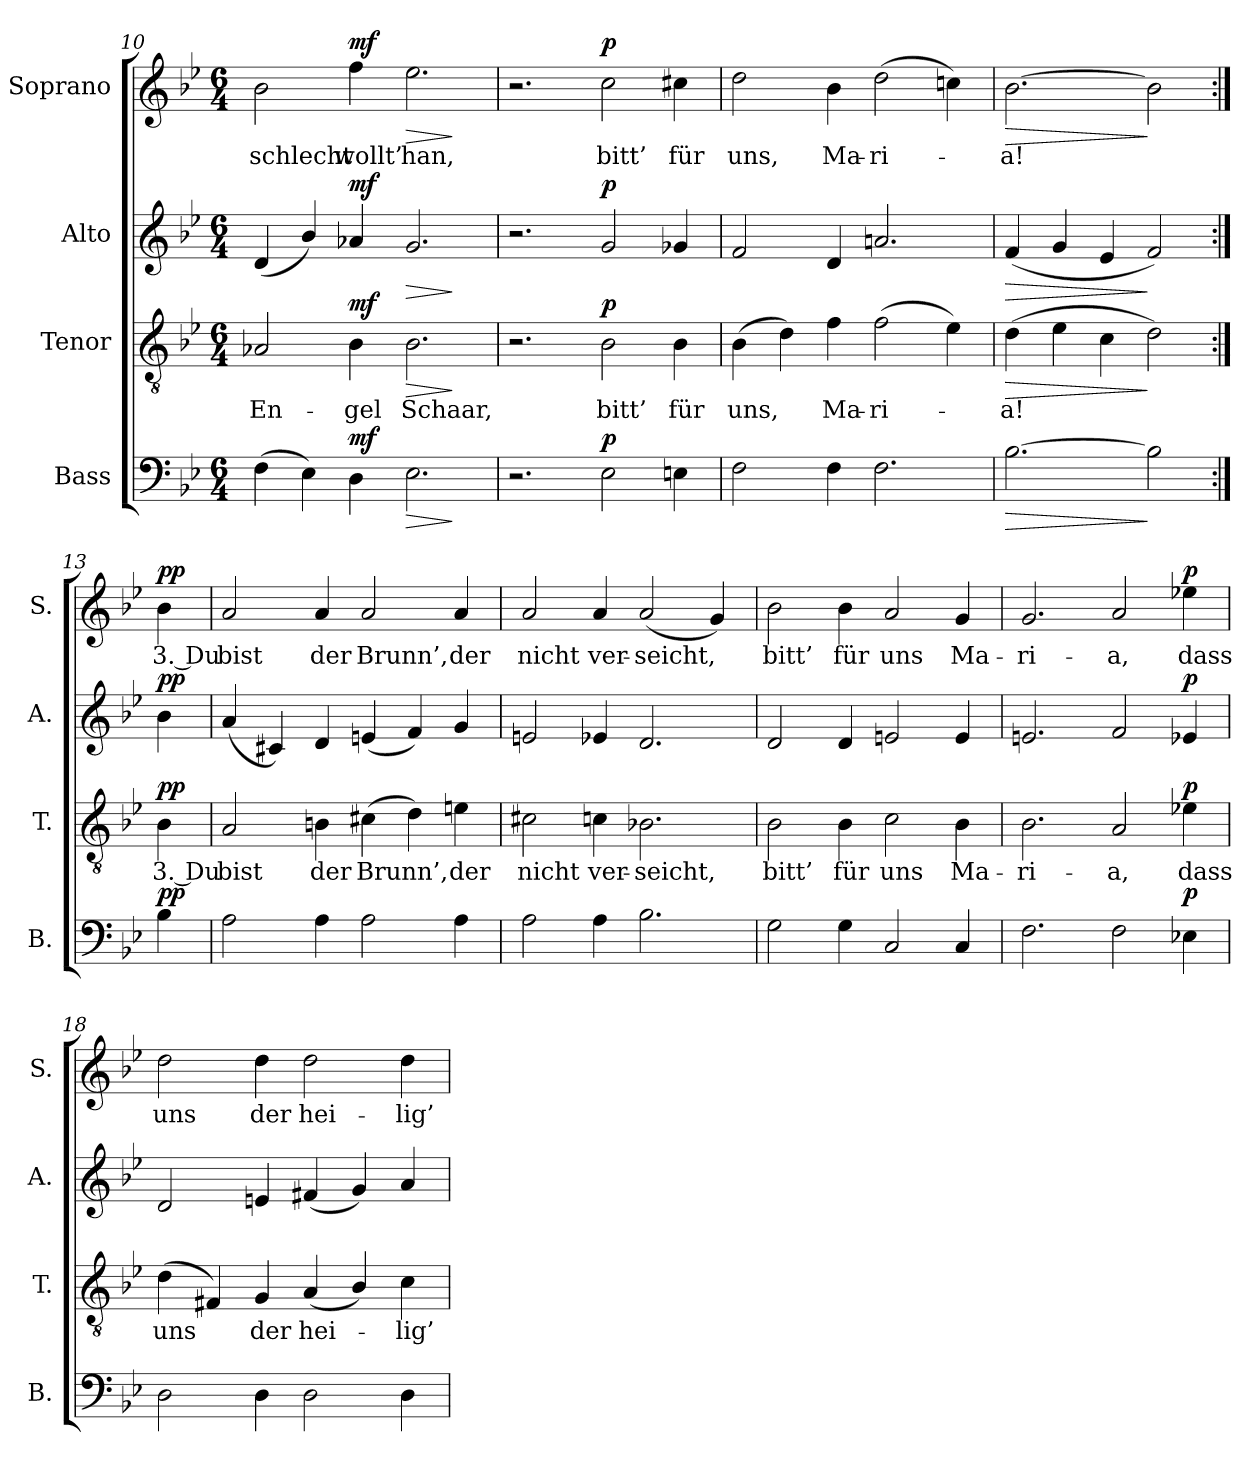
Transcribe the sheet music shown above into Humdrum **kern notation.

**kern	**dynam	**kern	**text	**dynam	**kern	**dynam	**kern	**text	**dynam
*part4	*part4	*part3	*part3	*part3	*part2	*part2	*part1	*part1	*part1
*staff4	*staff4	*staff3	*staff3	*staff3	*staff2	*staff2	*staff1	*staff1	*staff1
*I"Bass	*	*I"Tenor	*	*	*I"Alto	*	*I"Soprano	*	*
*I'B.	*	*I'T.	*	*	*I'A.	*	*I'S.	*	*
*clefF4	*	*clefGv2	*	*	*clefG2	*	*clefG2	*	*
*k[b-e-]	*	*k[b-e-]	*	*	*k[b-e-]	*	*k[b-e-]	*	*
*M6/4	*	*M6/4	*	*	*M6/4	*	*M6/4	*	*
=10	=10	=10	=10	=10	=10	=10	=10	=10	=10
!	!	!	!LO:LY:b	!	!	!	!	!LO:LY:b	!
(>4F\	.	2A-X/	En-	.	(<4d/	.	2b-\	-schlecht	.
4E-\)	.	.	.	.	4b-/)	.	.	.	.
!	!LO:DY:a	!	!LO:LY:b	!LO:DY:a	!	!LO:DY:a	!	!LO:LY:b	!LO:DY:a
4D\	mf	4B-\	-gel	mf	4a-X/	mf	4ff\	wollt’	mf
!	!LO:HP:b	!	!LO:LY:b	!LO:HP:b	!	!LO:HP:b	!	!LO:LY:b	!LO:HP:b
2.E-\	>	2.B-\	Schaar,	>	2.g/	>	2.ee-\	han,	>
.	]	.	.	]	.	]	.	.	]
!!LO:PB:g=z
=11	=11	=11	=11	=11	=11	=11	=11	=11	=11
2.r	.	2.r	.	.	2.r	.	2.r	.	.
!	!LO:DY:a	!	!LO:LY:b	!LO:DY:a	!	!LO:DY:a	!	!LO:LY:b	!LO:DY:a
2E-\	p	2B-\	bitt’	p	2g/	p	2cc\	bitt’	p
!	!	!	!LO:LY:b	!	!	!	!	!LO:LY:b	!
4En\	.	4B-\	für	.	4g-X/	.	4cc#X\	für	.
=12	=12	=12	=12	=12	=12	=12	=12	=12	=12
!	!	!	!LO:LY:b	!	!	!	!	!LO:LY:b	!
2F\	.	(>4B-\	uns,	.	2f/	.	2dd\	uns,	.
.	.	4d\)	.	.	.	.	.	.	.
!	!	!	!LO:LY:b	!	!	!	!	!LO:LY:b	!
4F\	.	4f\	Ma-	.	4d/	.	4b-\	Ma-	.
!	!	!	!LO:LY:b	!	!	!	!	!LO:LY:b	!
2.F\	.	(>2f\	-ri-	.	2.an/	.	(>2dd\	-ri-	.
.	.	4e-\)	.	.	.	.	4ccn\)	.	.
=13	=13	=13	=13	=13	=13	=13	=13	=13	=13
!	!LO:HP:b	!	!LO:LY:b	!LO:HP:b	!	!LO:HP:b	!	!LO:LY:b	!LO:HP:b
[2.B-\	>	(>4d\	-a!	>	(<4f/	>	[2.b-\	-a!	>
.	.	4e-\	.	.	4g/	.	.	.	.
.	.	4c\	.	.	4e-/	.	.	.	.
2B-\]	]	2d\)	.	]	2f/)	]	2b-\]	.	]
=13X1:|!	=13X1:|!	=13X1:|!	=13X1:|!	=13X1:|!	=13X1:|!	=13X1:|!	=13X1:|!	=13X1:|!	=13X1:|!
!	!LO:DY:a	!	!LO:LY:b	!LO:DY:a	!	!LO:DY:a	!	!LO:LY:b	!LO:DY:a
4B-\	pp	4B-\	3. Du	pp	4b-\	pp	4b-\	3. Du	pp
=14	=14	=14	=14	=14	=14	=14	=14	=14	=14
!	!	!	!LO:LY:b	!	!	!	!	!LO:LY:b	!
2A\	.	2A/	bist	.	(<4a/	.	2a/	bist	.
.	.	.	.	.	4c#X/)	.	.	.	.
!	!	!	!LO:LY:b	!	!	!	!	!LO:LY:b	!
4A\	.	4Bn\	der	.	4d/	.	4a/	der	.
!	!	!	!LO:LY:b	!	!	!	!	!LO:LY:b	!
2A\	.	(>4c#X\	Brunn’,	.	(<4en/	.	2a/	Brunn’,	.
.	.	4d\)	.	.	4f/)	.	.	.	.
!	!	!	!LO:LY:b	!	!	!	!	!LO:LY:b	!
4A\	.	4en\	der	.	4g/	.	4a/	der	.
!!LO:LB:g=z
=15	=15	=15	=15	=15	=15	=15	=15	=15	=15
!	!	!	!LO:LY:b	!	!	!	!	!LO:LY:b	!
2A\	.	2c#X\	nicht	.	2en/	.	2a/	nicht	.
!	!	!	!LO:LY:b	!	!	!	!	!LO:LY:b	!
4A\	.	4cn\	ver-	.	4e-X/	.	4a/	ver-	.
!	!	!	!LO:LY:b	!	!	!	!	!LO:LY:b	!
2.B-\	.	2.B-X\	-seicht,	.	2.d/	.	(<2a/	-seicht,	.
.	.	.	.	.	.	.	4g/)	.	.
=16	=16	=16	=16	=16	=16	=16	=16	=16	=16
!	!	!	!LO:LY:b	!	!	!	!	!LO:LY:b	!
2G\	.	2B-\	bitt’	.	2d/	.	2b-\	bitt’	.
!	!	!	!LO:LY:b	!	!	!	!	!LO:LY:b	!
4G\	.	4B-\	für	.	4d/	.	4b-\	für	.
!	!	!	!LO:LY:b	!	!	!	!	!LO:LY:b	!
2C/	.	2c\	uns	.	2en/	.	2a/	uns	.
!	!	!	!LO:LY:b	!	!	!	!	!LO:LY:b	!
4C/	.	4B-\	Ma-	.	4e/	.	4g/	Ma-	.
=17	=17	=17	=17	=17	=17	=17	=17	=17	=17
!	!	!	!LO:LY:b	!	!	!	!	!LO:LY:b	!
2.F\	.	2.B-\	-ri-	.	2.en/	.	2.g/	-ri-	.
!	!	!	!LO:LY:b	!	!	!	!	!LO:LY:b	!
2F\	.	2A/	-a,	.	2f/	.	2a/	-a,	.
!	!LO:DY:a	!	!LO:LY:b	!LO:DY:a	!	!LO:DY:a	!	!LO:LY:b	!LO:DY:a
4E-X\	p	4e-X\	dass	p	4e-X/	p	4ee-X\	dass	p
=18	=18	=18	=18	=18	=18	=18	=18	=18	=18
!	!	!	!LO:LY:b	!	!	!	!	!LO:LY:b	!
2D\	.	(>4d\	uns	.	2d/	.	2dd\	uns	.
.	.	4F#X/)	.	.	.	.	.	.	.
!	!	!	!LO:LY:b	!	!	!	!	!LO:LY:b	!
4D\	.	4G/	der	.	4en/	.	4dd\	der	.
!	!	!	!LO:LY:b	!	!	!	!	!LO:LY:b	!
2D\	.	(<4A/	hei-	.	(<4f#X/	.	2dd\	hei-	.
.	.	4B-/)	.	.	4g/)	.	.	.	.
!	!	!	!LO:LY:b	!	!	!	!	!LO:LY:b	!
4D\	.	4c\	-lig’	.	4a/	.	4dd\	-lig’	.
=	=	=	=	=	=	=	=	=	=
*-	*-	*-	*-	*-	*-	*-	*-	*-	*-
